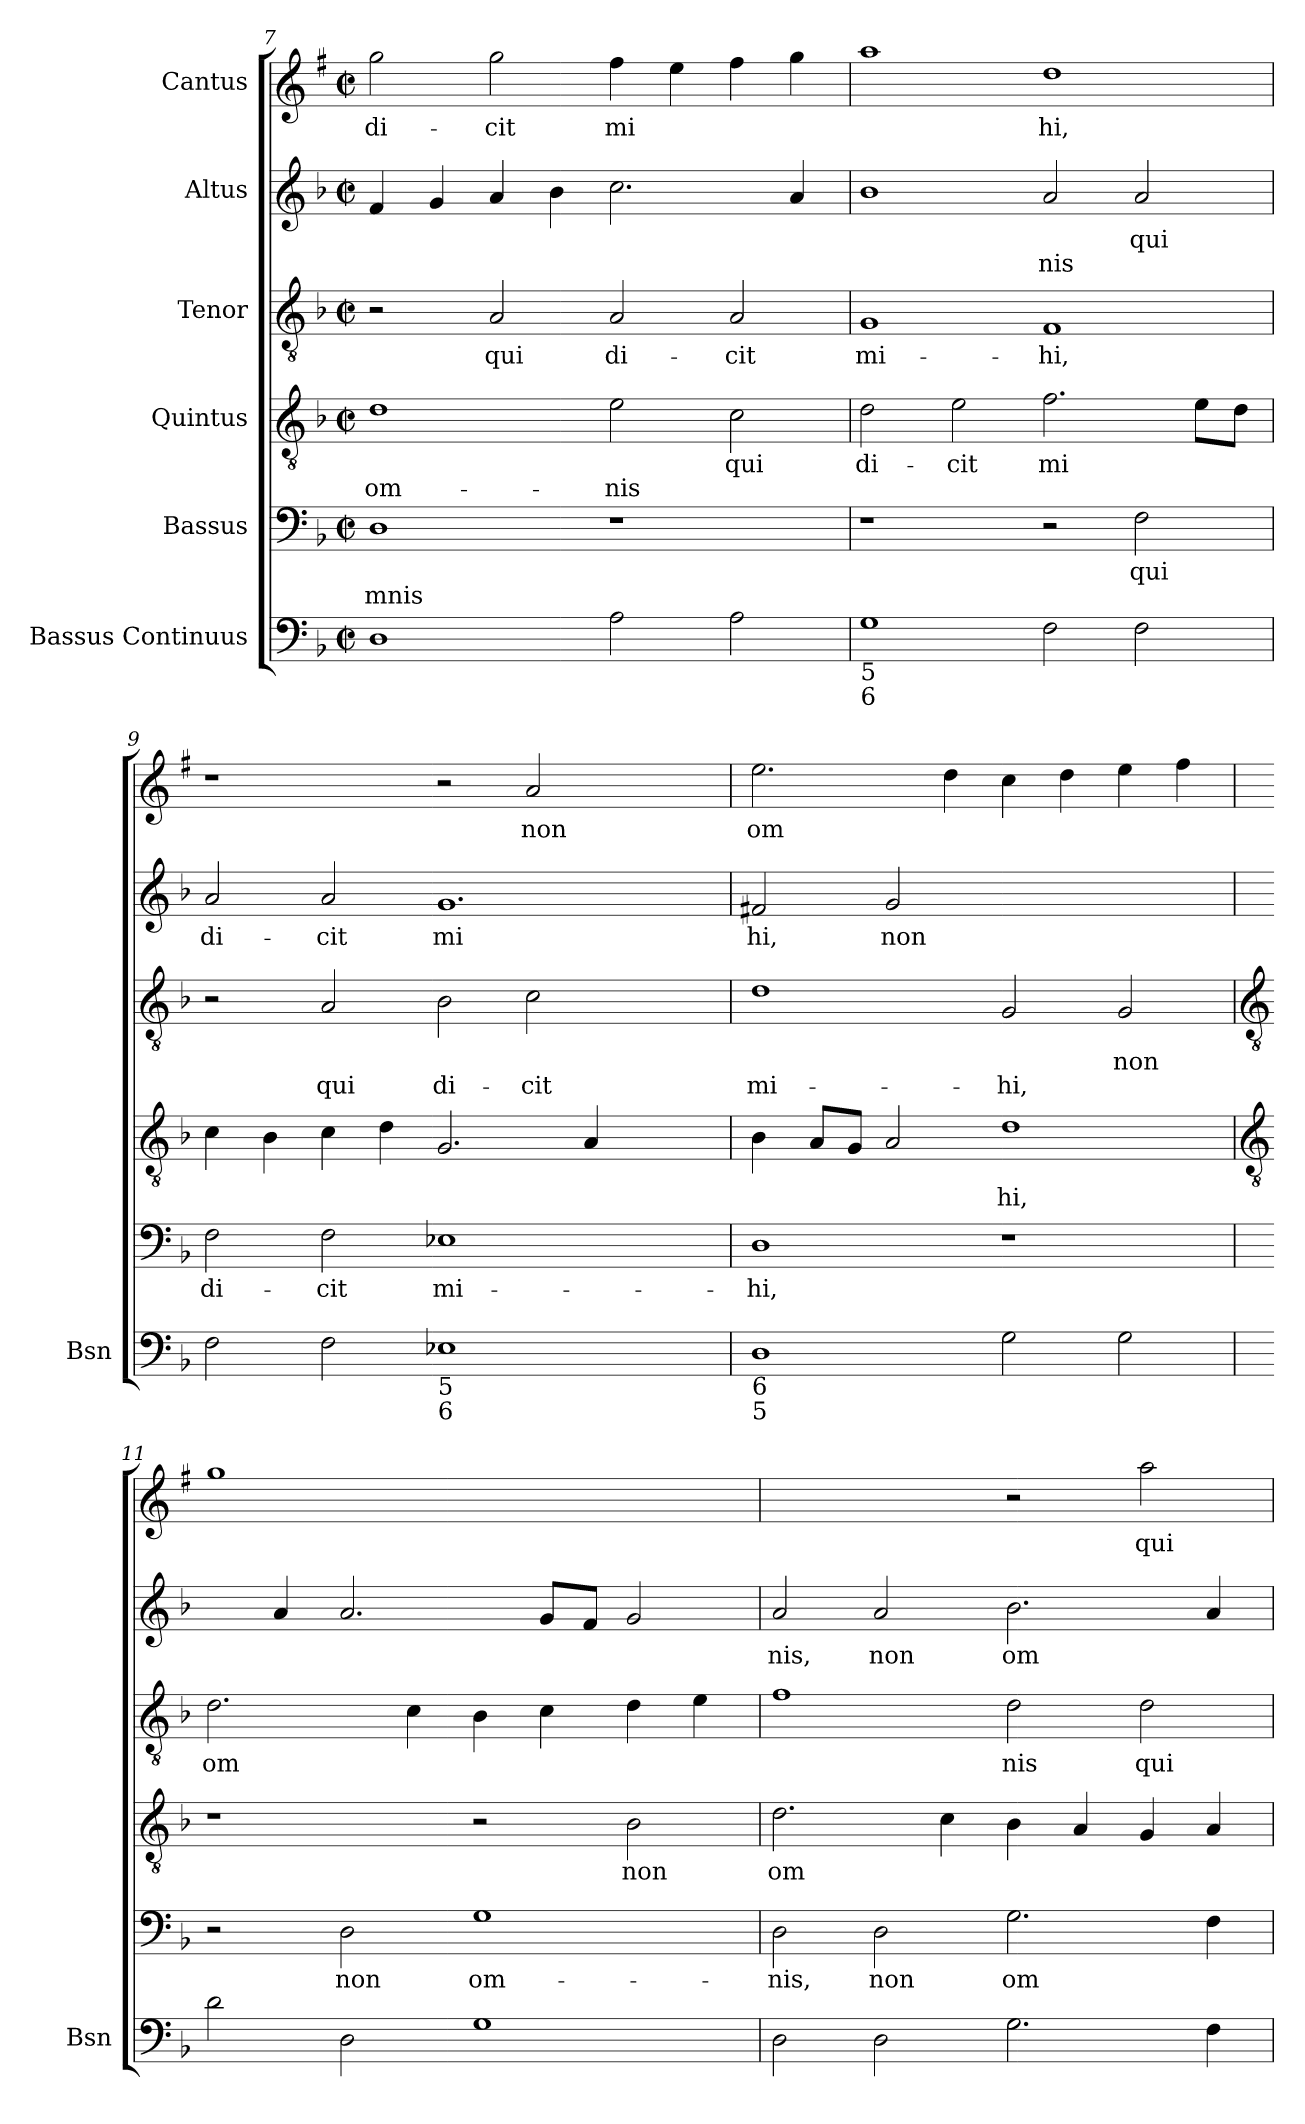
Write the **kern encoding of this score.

**kern	**kern	**text	**text	**kern	**text	**text	**kern	**text	**text	**kern	**text	**text	**kern	**text
*part6	*part5	*part5	*part5	*part4	*part4	*part4	*part3	*part3	*part3	*part2	*part2	*part2	*part1	*part1
*staff6	*staff5	*staff5	*staff5	*staff4	*staff4	*staff4	*staff3	*staff3	*staff3	*staff2	*staff2	*staff2	*staff1	*staff1
*I"Bassus Continuus	*I"Bassus	*	*	*I"Quintus	*	*	*I"Tenor	*	*	*I"Altus	*	*	*I"Cantus	*
*I'Bsn	*	*	*	*	*	*	*	*	*	*	*	*	*	*
*clefF4	*clefF4	*	*	*clefGv2	*	*	*clefGv2	*	*	*clefG2	*	*	*clefG2	*
*	*	*	*	*	*	*	*	*	*	*	*	*	*ITrd1c2	*
*k[b-]	*k[b-]	*	*	*k[b-]	*	*	*k[b-]	*	*	*k[b-]	*	*	*k[b-]	*
*F:	*F:	*	*	*F:	*	*	*F:	*	*	*F:	*	*	*F:	*
*M4/2	*M4/2	*	*	*M4/2	*	*	*M4/2	*	*	*M4/2	*	*	*M4/2	*
*met(c|)	*met(c|)	*	*	*met(c|)	*	*	*met(c|)	*	*	*met(c|)	*	*	*met(c|)	*
=7	=7	=7	=7	=7	=7	=7	=7	=7	=7	=7	=7	=7	=7	=7
!	!	!	!LO:LY:b	!	!	!LO:LY:b	!	!	!	!	!	!	!	!LO:LY:b
1D	1D	.	mnis	1d	.	om-	2r	.	.	4f	.	.	2ff	di-
.	.	.	.	.	.	.	.	.	.	4g	.	.	.	.
!	!	!	!	!	!	!	!	!LO:LY:b	!	!	!	!	!	!LO:LY:b
.	.	.	.	.	.	.	2A	qui	.	4a	.	.	2ff	-cit
.	.	.	.	.	.	.	.	.	.	4b-	.	.	.	.
!	!	!	!	!	!	!LO:LY:b	!	!LO:LY:b	!	!	!	!	!	!LO:LY:b
2A	1r	.	.	2e	.	-nis	2A	di-	.	2.cc	.	.	4ee	mi
.	.	.	.	.	.	.	.	.	.	.	.	.	4dd	.
!	!	!	!	!	!LO:LY:b	!	!	!LO:LY:b	!	!	!	!	!	!
2A	.	.	.	2c	qui	.	2A	-cit	.	.	.	.	4ee	.
.	.	.	.	.	.	.	.	.	.	4a	.	.	4ff	.
=8	=8	=8	=8	=8	=8	=8	=8	=8	=8	=8	=8	=8	=8	=8
!LO:TX:b:t=5	!	!	!	!	!	!	!	!	!	!	!	!	!	!
!LO:TX:b:t=6	!	!	!	!	!	!	!	!	!	!	!	!	!	!
!	!	!	!	!	!LO:LY:b	!	!	!LO:LY:b	!	!	!	!	!	!
1G	1r	.	.	2d	di-	.	1G	mi-	.	1b-	.	.	1gg	.
!	!	!	!	!	!LO:LY:b	!	!	!	!	!	!	!	!	!
.	.	.	.	2e	-cit	.	.	.	.	.	.	.	.	.
!	!	!	!	!	!LO:LY:b	!	!	!LO:LY:b	!	!	!	!LO:LY:b	!	!LO:LY:b
2F	2r	.	.	2.f	mi	.	1F	-hi,	.	2a	.	nis	1cc	hi,
!	!	!LO:LY:b	!	!	!	!	!	!	!	!	!LO:LY:b	!	!	!
2F	2F	qui	.	.	.	.	.	.	.	2a	qui	.	.	.
.	.	.	.	8eL	.	.	.	.	.	.	.	.	.	.
.	.	.	.	8dJ	.	.	.	.	.	.	.	.	.	.
=9	=9	=9	=9	=9	=9	=9	=9	=9	=9	=9	=9	=9	=9	=9
!	!	!LO:LY:b	!	!	!	!	!	!	!	!	!LO:LY:b	!	!	!
2F	2F	di-	.	4c	.	.	2r	.	.	2a	di-	.	1r	.
.	.	.	.	4B-	.	.	.	.	.	.	.	.	.	.
!	!	!LO:LY:b	!	!	!	!	!	!	!LO:LY:b	!	!LO:LY:b	!	!	!
2F	2F	-cit	.	4c	.	.	2A	.	qui	2a	-cit	.	.	.
.	.	.	.	4d	.	.	.	.	.	.	.	.	.	.
!LO:TX:b:t=5	!	!	!	!	!	!	!	!	!	!	!	!	!	!
!LO:TX:b:t=6	!	!	!	!	!	!	!	!	!	!	!	!	!	!
!	!	!LO:LY:b	!	!	!	!	!	!	!LO:LY:b	!	!LO:LY:b	!	!	!
1E-X	1E-X	mi-	.	2.G	.	.	2B-	.	di-	1.g	mi	.	2r	.
!	!	!	!	!	!	!	!	!	!LO:LY:b	!	!	!	!	!LO:LY:b
.	.	.	.	.	.	.	2c	.	-cit	.	.	.	2g	non
.	.	.	.	4A	.	.	.	.	.	.	.	.	.	.
2ryy	2ryy	.	.	2ryy	.	.	2ryy	.	.	.	.	.	2ryy	.
=10	=10	=10	=10	=10	=10	=10	=10	=10	=10	=10	=10	=10	=10	=10
!LO:TX:b:t=6	!	!	!	!	!	!	!	!	!	!	!	!	!	!
!LO:TX:b:t=5	!	!	!	!	!	!	!	!	!	!	!	!	!	!
!	!	!LO:LY:b	!	!	!	!	!	!	!LO:LY:b	!	!LO:LY:b	!	!	!LO:LY:b
1D	1D	-hi,	.	4B-	.	.	1d	.	mi-	2f#X	hi,	.	2.dd	om
.	.	.	.	8AL	.	.	.	.	.	.	.	.	.	.
.	.	.	.	8GJ	.	.	.	.	.	.	.	.	.	.
!	!	!	!	!	!	!	!	!	!	!	!LO:LY:b	!	!	!
.	.	.	.	2A	.	.	.	.	.	2g	non	.	.	.
.	.	.	.	.	.	.	.	.	.	.	.	.	4cc	.
!	!	!	!	!	!LO:LY:b	!	!	!	!LO:LY:b	!	!LO:LY:b	!	!	!
2G	1r	.	.	1d	hi,	.	2G	.	-hi,	[2b-yy	om	.	4b-	.
.	.	.	.	.	.	.	.	.	.	.	.	.	4cc	.
!	!	!	!	!	!	!	!	!LO:LY:b	!	!	!	!	!	!
2G	.	.	.	.	.	.	2G	non	.	2ryy	.	.	4dd	.
.	.	.	.	.	.	.	.	.	.	.	.	.	4ee	.
!!LO:LB:g=z
=11	=11	=11	=11	=11	=11	=11	=11	=11	=11	=11	=11	=11	=11	=11
*	*	*	*	*clefGv2	*	*	*clefGv2	*	*	*	*	*	*	*
!	!	!	!	!	!	!	!	!LO:LY:b	!	!	!	!	!	!
2d	2r	.	.	1r	.	.	2.d	om	.	4b-yy]	.	.	1ff	.
.	.	.	.	.	.	.	.	.	.	4a	.	.	.	.
!	!	!LO:LY:b	!	!	!	!	!	!	!	!	!	!	!	!
2D	2D	non	.	.	.	.	.	.	.	2.a	.	.	.	.
.	.	.	.	.	.	.	4c	.	.	.	.	.	.	.
!	!	!LO:LY:b	!	!	!	!	!	!	!	!	!	!	!	!LO:LY:b
1G	1G	om-	.	2r	.	.	4B-	.	.	.	.	.	[1ddyy	nis
.	.	.	.	.	.	.	4c	.	.	8gL	.	.	.	.
.	.	.	.	.	.	.	.	.	.	8fJ	.	.	.	.
!	!	!	!	!	!LO:LY:b	!	!	!	!	!	!	!	!	!
.	.	.	.	2B-	non	.	4d	.	.	2g	.	.	.	.
.	.	.	.	.	.	.	4e	.	.	.	.	.	.	.
=12	=12	=12	=12	=12	=12	=12	=12	=12	=12	=12	=12	=12	=12	=12
!	!	!LO:LY:b	!	!	!LO:LY:b	!	!	!	!	!	!LO:LY:b	!	!	!
2D	2D	-nis,	.	2.d	om	.	1f	.	.	2a	nis,	.	2.ddyy_	.
!	!	!LO:LY:b	!	!	!	!	!	!	!	!	!LO:LY:b	!	!	!
2D	2D	non	.	.	.	.	.	.	.	2a	non	.	.	.
.	.	.	.	4c	.	.	.	.	.	.	.	.	4ddyy]	.
!	!	!LO:LY:b	!	!	!	!	!	!LO:LY:b	!	!	!LO:LY:b	!	!	!
2.G	2.G	om	.	4B-	.	.	2d	nis	.	2.b-	om	.	2r	.
.	.	.	.	4A	.	.	.	.	.	.	.	.	.	.
!	!	!	!	!	!	!	!	!LO:LY:b	!	!	!	!	!	!LO:LY:b
.	.	.	.	4G	.	.	2d	qui	.	.	.	.	2gg	qui
4F	4F	.	.	4A	.	.	.	.	.	4a	.	.	.	.
=	=	=	=	=	=	=	=	=	=	=	=	=	=	=
*-	*-	*-	*-	*-	*-	*-	*-	*-	*-	*-	*-	*-	*-	*-
